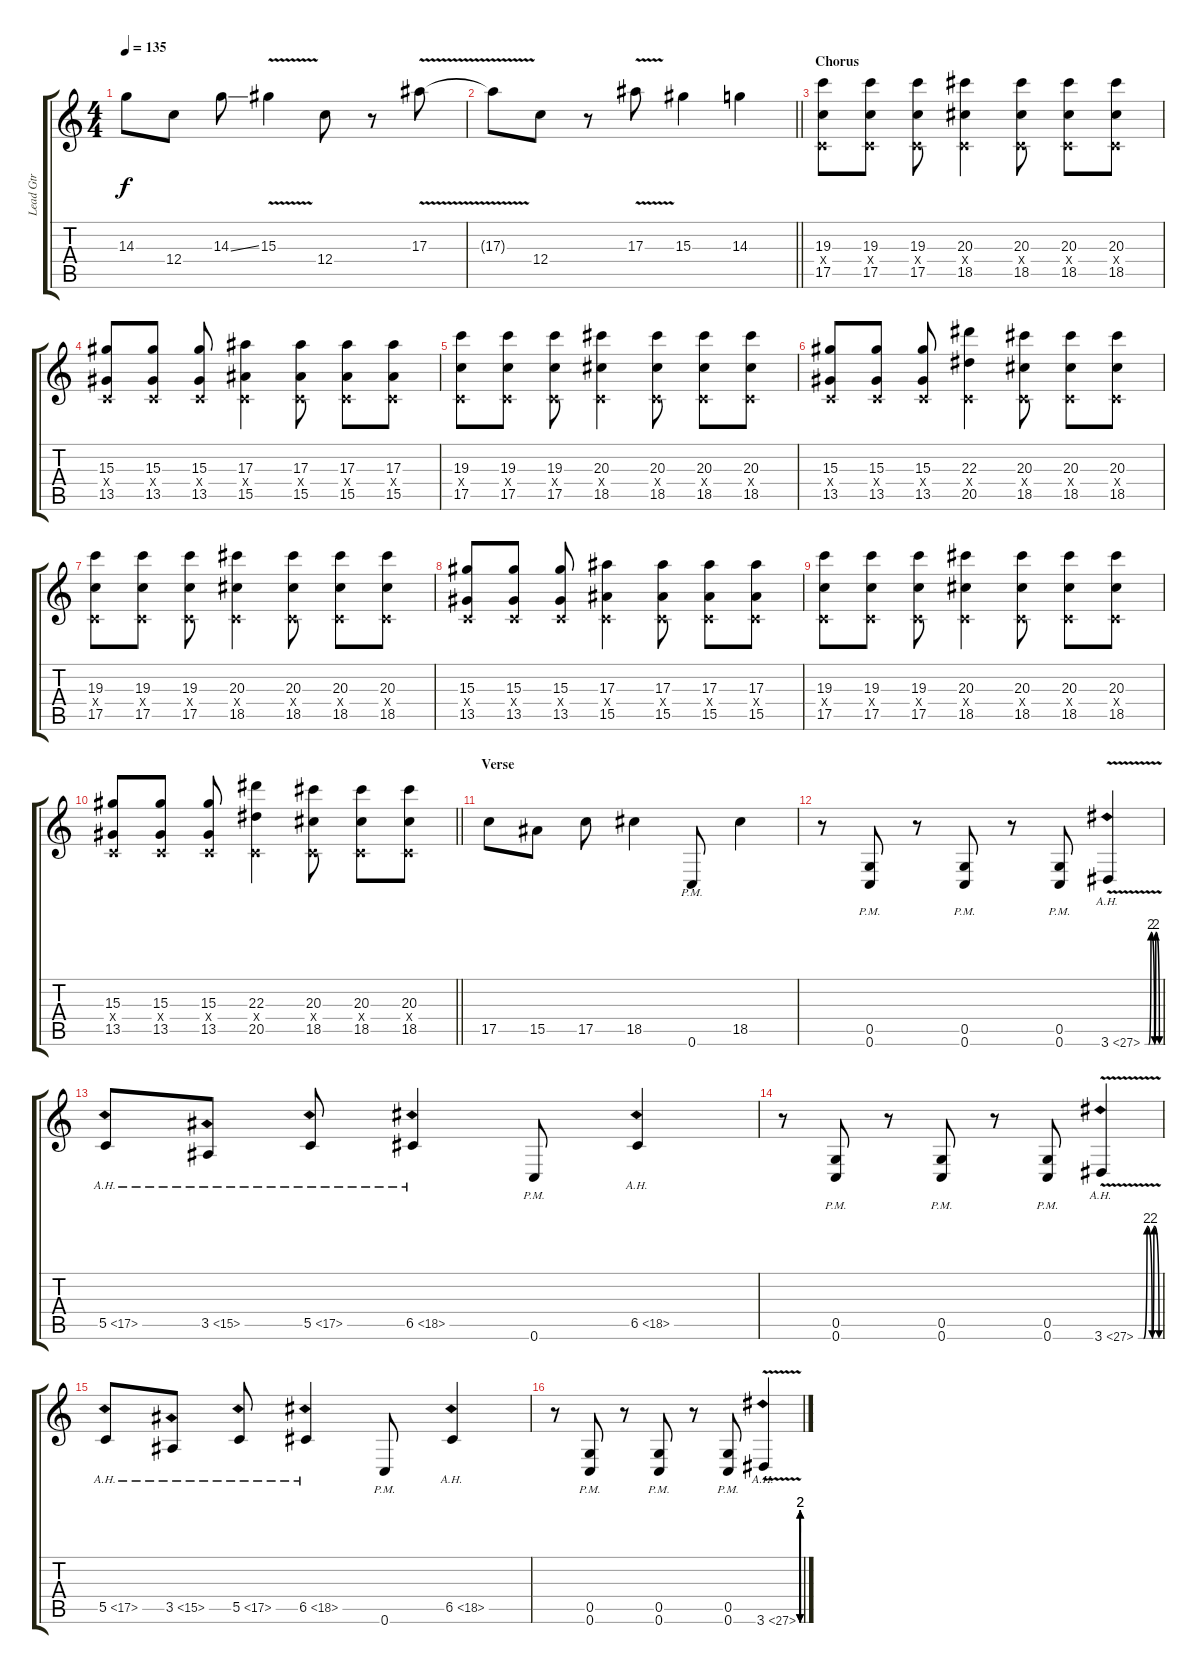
\track ("Lead Gtr" "Lead Gtr") {instrument distortionguitar}
\staff {score tabs}
\tuning (D4 A3 F3 C3 G2 C2) {hide}
\ts (4 4)
\tempo 135
\clef g2
\ks c
14.3.8{dy f} 12.4.8 14.3{ss}.8 15.3{v}.4 12.4.8 r.8 17.3{v}.8 |
\barLineRight lightlight
17.3{t}.8 12.4.8 r.8 17.3{v}.8 15.3.4 14.3.4 |
\section ("" "Chorus")
(19.3 0.4{x} 17.5).8 (19.3 0.4{x} 17.5).8 (19.3 0.4{x} 17.5).8 (20.3 0.4{x} 18.5).4 (20.3 0.4{x} 18.5).8 (20.3 0.4{x} 18.5).8 (20.3 0.4{x} 18.5).8 |
(15.3 0.4{x} 13.5).8 (15.3 0.4{x} 13.5).8 (15.3 0.4{x} 13.5).8 (17.3 0.4{x} 15.5).4 (17.3 0.4{x} 15.5).8 (17.3 0.4{x} 15.5).8 (17.3 0.4{x} 15.5).8 |
(19.3 0.4{x} 17.5).8 (19.3 0.4{x} 17.5).8 (19.3 0.4{x} 17.5).8 (20.3 0.4{x} 18.5).4 (20.3 0.4{x} 18.5).8 (20.3 0.4{x} 18.5).8 (20.3 0.4{x} 18.5).8 |
(15.3 0.4{x} 13.5).8 (15.3 0.4{x} 13.5).8 (15.3 0.4{x} 13.5).8 (22.3 0.4{x} 20.5).4 (20.3 0.4{x} 18.5).8 (20.3 0.4{x} 18.5).8 (20.3 0.4{x} 18.5).8 |
(19.3 0.4{x} 17.5).8 (19.3 0.4{x} 17.5).8 (19.3 0.4{x} 17.5).8 (20.3 0.4{x} 18.5).4 (20.3 0.4{x} 18.5).8 (20.3 0.4{x} 18.5).8 (20.3 0.4{x} 18.5).8 |
(15.3 0.4{x} 13.5).8 (15.3 0.4{x} 13.5).8 (15.3 0.4{x} 13.5).8 (17.3 0.4{x} 15.5).4 (17.3 0.4{x} 15.5).8 (17.3 0.4{x} 15.5).8 (17.3 0.4{x} 15.5).8 |
(19.3 0.4{x} 17.5).8 (19.3 0.4{x} 17.5).8 (19.3 0.4{x} 17.5).8 (20.3 0.4{x} 18.5).4 (20.3 0.4{x} 18.5).8 (20.3 0.4{x} 18.5).8 (20.3 0.4{x} 18.5).8 |
\barLineRight lightlight
(15.3 0.4{x} 13.5).8 (15.3 0.4{x} 13.5).8 (15.3 0.4{x} 13.5).8 (22.3 0.4{x} 20.5).4 (20.3 0.4{x} 18.5).8 (20.3 0.4{x} 18.5).8 (20.3 0.4{x} 18.5).8 |
\section ("" "Verse")
17.5.8 15.5.8 17.5.8 18.5.4 0.6{pm}.8 18.5.4 |
r.8 (0.5{pm} 0.6{pm}).8 r.8 (0.5{pm} 0.6{pm}).8 r.8 (0.5{pm} 0.6{pm}).8 3.6{be (custom 0 0 15 0 25 8 40 0 45 8 60 0) ah 24 v}.4 |
5.5{ah 12}.8 3.5{ah 12}.8 5.5{ah 12}.8 6.5{ah 12}.4 0.6{pm}.8 6.5{ah 12}.4 |
r.8 (0.5{pm} 0.6{pm}).8 r.8 (0.5{pm} 0.6{pm}).8 r.8 (0.5{pm} 0.6{pm}).8 3.6{be (custom 0 0 15 0 25 8 40 0 45 8 60 0) ah 24 v}.4 |
5.5{ah 12}.8 3.5{ah 12}.8 5.5{ah 12}.8 6.5{ah 12}.4 0.6{pm}.8 6.5{ah 12}.4 |
r.8 (0.5{pm} 0.6{pm}).8 r.8 (0.5{pm} 0.6{pm}).8 r.8 (0.5{pm} 0.6{pm}).8 3.6{be (custom 0 0 15 0 25 8 40 0 45 8 60 0) ah 24 v}.4
